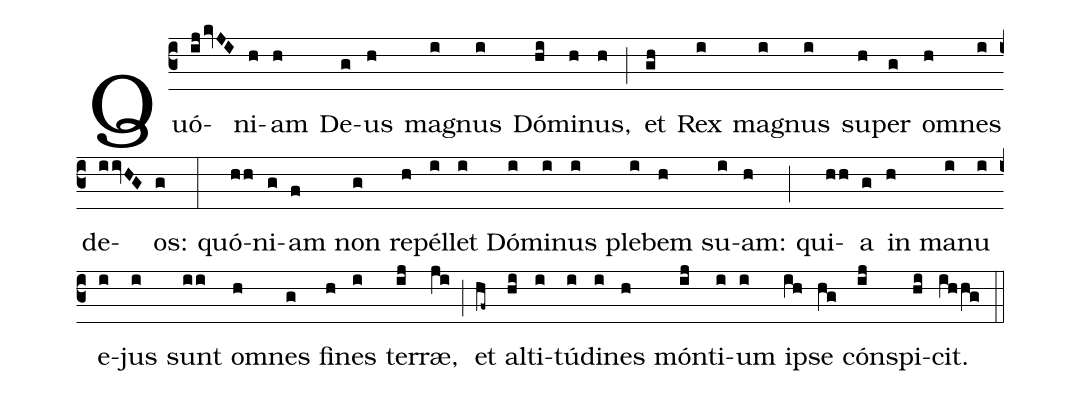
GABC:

%%
(c3)
Quó(ij/kvJI)ni(h)am(h) De(g)us(h) mag(i)nus(i) Dó(hi)mi(h)nus,(h) (;)
et(gh) Rex(i) mag(i)nus(i) su(h)per(g) om(h)nes(i) de(i/ivHG)os:(g) (:)
quó(hh)ni(g)am(f) non(g) re(h)pél(i)let(i) Dó(i)mi(i)nus(i) ple(i)bem(h) su(i)am:(h) (;)
qui(hh)a(g) in(h) ma(i)nu(i) e(i)jus(i) sunt(ii) om(h)nes(g) fi(h)nes(i) ter(ij)ræ,(ji) (;)
et(hf~) al(hi)ti(i)tú(i)di(i)nes(h) món(ij)ti(i)um(i) ip(ih)se(hg)
cón(ij)spi(hi)cit.(ih/hg) (::)
